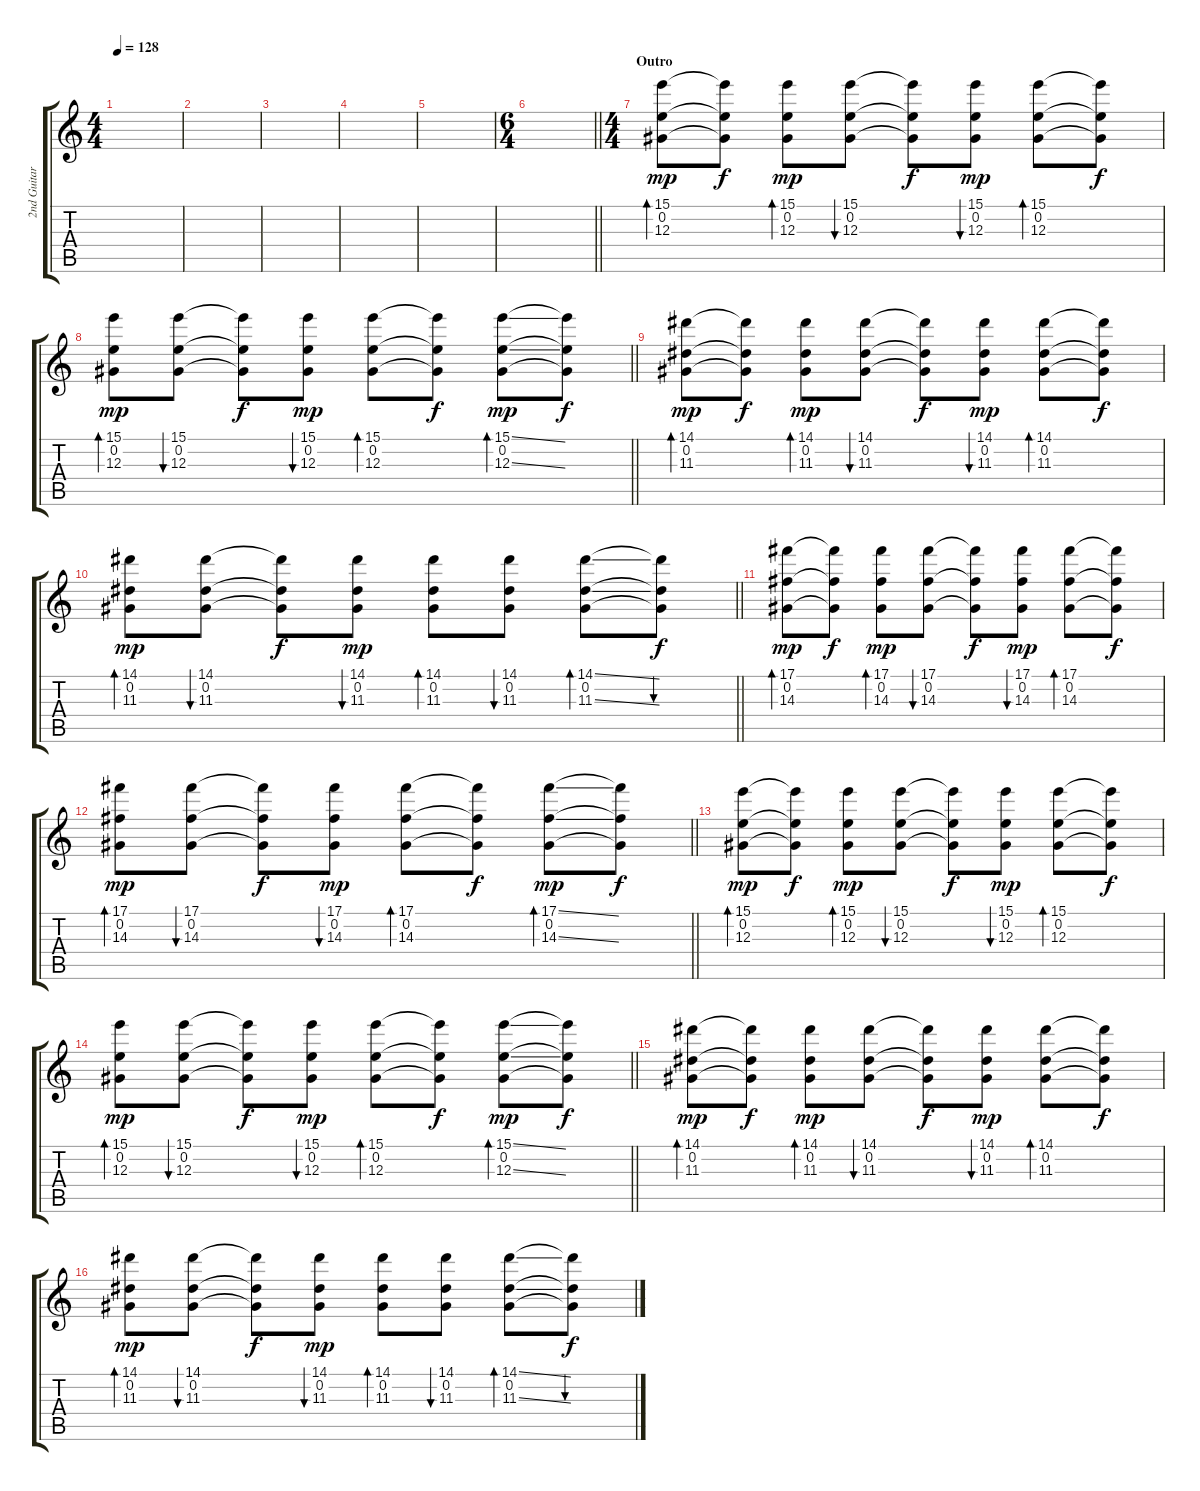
\track ("2nd Guitar" "2nd Guitar") {instrument electricguitarjazz}
\staff {score tabs}
\tuning (Db4 Ab3 E3 B2 Gb2 Db2) {hide}
\ts (4 4)
\tempo 128
\clef g2
\ks c
|
|
|
|
|
\ts (6 4)
\barLineRight lightlight
|
\ts (4 4)
\section ("" "Outro")
(15.1 0.2 12.3).8{bd 60 dy mp} (15.1{t} 0.2{t} 12.3{t}).8{dy f} (15.1 0.2 12.3).8{bd 60 dy mp} (15.1 0.2 12.3).8{bu 60} (15.1{t} 0.2{t} 12.3{t}).8{dy f} (15.1 0.2 12.3).8{bu 60 dy mp} (15.1 0.2 12.3).8{bd 60} (15.1{t} 0.2{t} 12.3{t}).8{dy f} |
\barLineRight lightlight
(15.1 0.2 12.3).8{bd 60 dy mp} (15.1 0.2 12.3).8{bu 60} (15.1{t} 0.2{t} 12.3{t}).8{dy f} (15.1 0.2 12.3).8{bu 60 dy mp} (15.1 0.2 12.3).8{bd 60} (15.1{t} 0.2{t} 12.3{t}).8{dy f} (15.1{ss} 0.2 12.3{ss}).8{bd 60 dy mp} (15.1{t} 0.2{t} 12.3{t}).8{dy f} |
(14.1 0.2 11.3).8{bd 60 dy mp} (14.1{t} 0.2{t} 11.3{t}).8{dy f} (14.1 0.2 11.3).8{bd 60 dy mp} (14.1 0.2 11.3).8{bu 60} (14.1{t} 0.2{t} 11.3{t}).8{dy f} (14.1 0.2 11.3).8{bu 60 dy mp} (14.1 0.2 11.3).8{bd 60} (14.1{t} 0.2{t} 11.3{t}).8{dy f} |
\barLineRight lightlight
(14.1 0.2 11.3).8{bd 60 dy mp} (14.1 0.2 11.3).8{bu 60} (14.1{t} 0.2{t} 11.3{t}).8{dy f} (14.1 0.2 11.3).8{bu 60 dy mp} (14.1 0.2 11.3).8{bd 60} (14.1 0.2 11.3).8{bu 60} (14.1{ss} 0.2 11.3{ss}).8{bd 60} (14.1{t} 0.2{t} 11.3{t}).8{bu 60 dy f} |
(17.1 0.2 14.3).8{bd 60 dy mp} (17.1{t} 0.2{t} 14.3{t}).8{dy f} (17.1 0.2 14.3).8{bd 60 dy mp} (17.1 0.2 14.3).8{bu 60} (17.1{t} 0.2{t} 14.3{t}).8{dy f} (17.1 0.2 14.3).8{bu 60 dy mp} (17.1 0.2 14.3).8{bd 60} (17.1{t} 0.2{t} 14.3{t}).8{dy f} |
\barLineRight lightlight
(17.1 0.2 14.3).8{bd 60 dy mp} (17.1 0.2 14.3).8{bu 60} (17.1{t} 0.2{t} 14.3{t}).8{dy f} (17.1 0.2 14.3).8{bu 60 dy mp} (17.1 0.2 14.3).8{bd 60} (17.1{t} 0.2{t} 14.3{t}).8{dy f} (17.1{ss} 0.2 14.3{ss}).8{bd 60 dy mp} (17.1{t} 0.2{t} 14.3{t}).8{dy f} |
(15.1 0.2 12.3).8{bd 60 dy mp} (15.1{t} 0.2{t} 12.3{t}).8{dy f} (15.1 0.2 12.3).8{bd 60 dy mp} (15.1 0.2 12.3).8{bu 60} (15.1{t} 0.2{t} 12.3{t}).8{dy f} (15.1 0.2 12.3).8{bu 60 dy mp} (15.1 0.2 12.3).8{bd 60} (15.1{t} 0.2{t} 12.3{t}).8{dy f} |
\barLineRight lightlight
(15.1 0.2 12.3).8{bd 60 dy mp} (15.1 0.2 12.3).8{bu 60} (15.1{t} 0.2{t} 12.3{t}).8{dy f} (15.1 0.2 12.3).8{bu 60 dy mp} (15.1 0.2 12.3).8{bd 60} (15.1{t} 0.2{t} 12.3{t}).8{dy f} (15.1{ss} 0.2 12.3{ss}).8{bd 60 dy mp} (15.1{t} 0.2{t} 12.3{t}).8{dy f} |
(14.1 0.2 11.3).8{bd 60 dy mp} (14.1{t} 0.2{t} 11.3{t}).8{dy f} (14.1 0.2 11.3).8{bd 60 dy mp} (14.1 0.2 11.3).8{bu 60} (14.1{t} 0.2{t} 11.3{t}).8{dy f} (14.1 0.2 11.3).8{bu 60 dy mp} (14.1 0.2 11.3).8{bd 60} (14.1{t} 0.2{t} 11.3{t}).8{dy f} |
(14.1 0.2 11.3).8{bd 60 dy mp} (14.1 0.2 11.3).8{bu 60} (14.1{t} 0.2{t} 11.3{t}).8{dy f} (14.1 0.2 11.3).8{bu 60 dy mp} (14.1 0.2 11.3).8{bd 60} (14.1 0.2 11.3).8{bu 60} (14.1{ss} 0.2 11.3{ss}).8{bd 60} (14.1{t} 0.2{t} 11.3{t}).8{bu 60 dy f}
